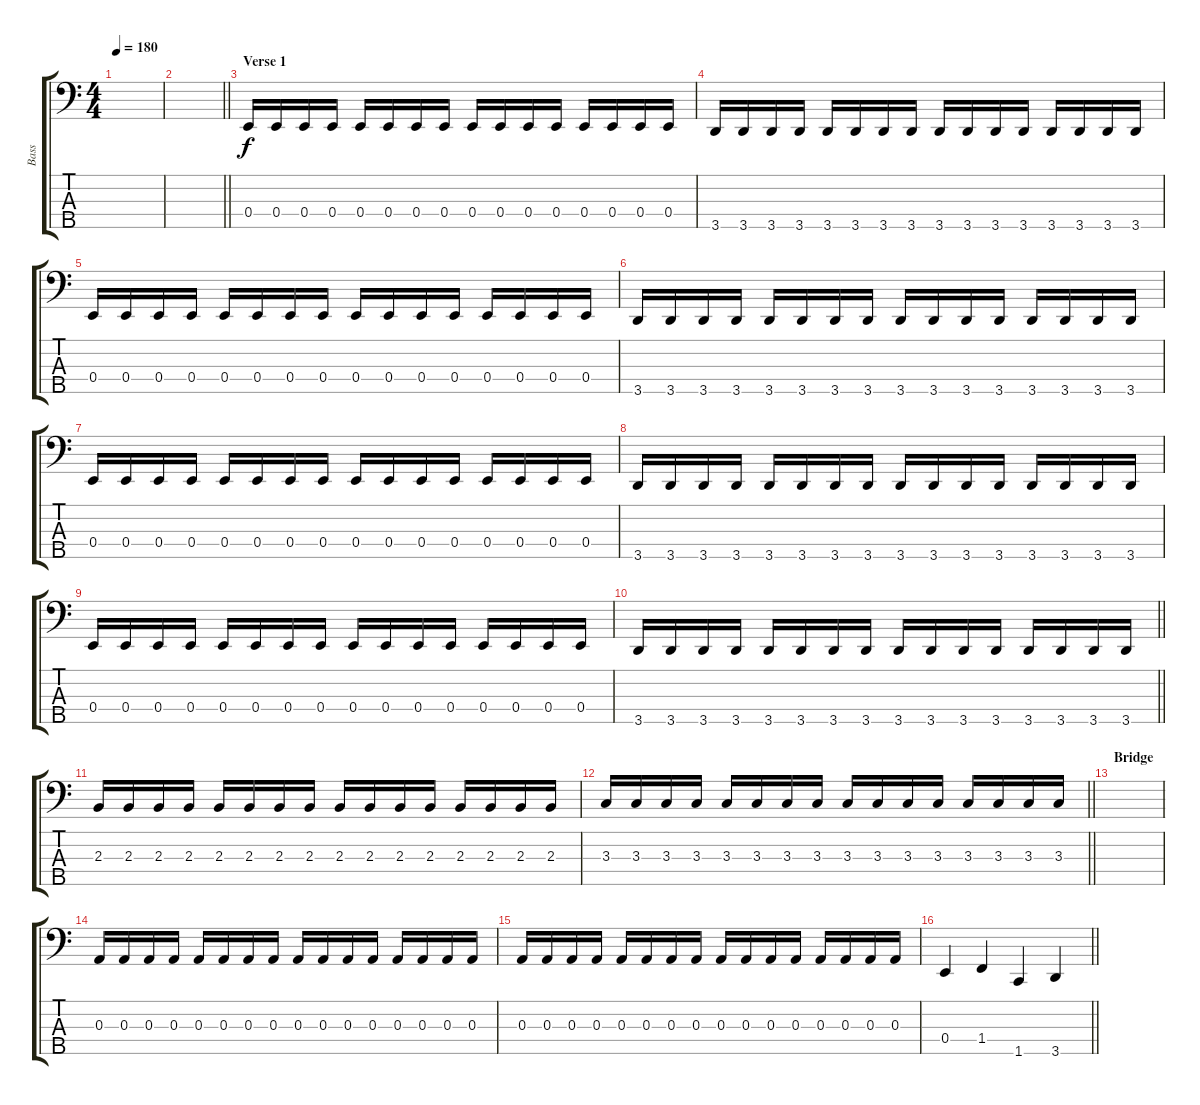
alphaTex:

\track ("Bass" "Bass") {instrument electricbassfinger}
\staff {score tabs}
\tuning (G2 D2 A1 E1 B0) {hide}
\ts (4 4)
\tempo 180
\clef f4
\ks c
|
\barLineRight lightlight
|
\section ("" "Verse 1")
0.4.16 0.4.16 0.4.16 0.4.16 0.4.16 0.4.16 0.4.16 0.4.16 0.4.16 0.4.16 0.4.16 0.4.16 0.4.16 0.4.16 0.4.16 0.4.16 |
3.5.16 3.5.16 3.5.16 3.5.16 3.5.16 3.5.16 3.5.16 3.5.16 3.5.16 3.5.16 3.5.16 3.5.16 3.5.16 3.5.16 3.5.16 3.5.16 |
0.4.16 0.4.16 0.4.16 0.4.16 0.4.16 0.4.16 0.4.16 0.4.16 0.4.16 0.4.16 0.4.16 0.4.16 0.4.16 0.4.16 0.4.16 0.4.16 |
3.5.16 3.5.16 3.5.16 3.5.16 3.5.16 3.5.16 3.5.16 3.5.16 3.5.16 3.5.16 3.5.16 3.5.16 3.5.16 3.5.16 3.5.16 3.5.16 |
0.4.16 0.4.16 0.4.16 0.4.16 0.4.16 0.4.16 0.4.16 0.4.16 0.4.16 0.4.16 0.4.16 0.4.16 0.4.16 0.4.16 0.4.16 0.4.16 |
3.5.16 3.5.16 3.5.16 3.5.16 3.5.16 3.5.16 3.5.16 3.5.16 3.5.16 3.5.16 3.5.16 3.5.16 3.5.16 3.5.16 3.5.16 3.5.16 |
0.4.16 0.4.16 0.4.16 0.4.16 0.4.16 0.4.16 0.4.16 0.4.16 0.4.16 0.4.16 0.4.16 0.4.16 0.4.16 0.4.16 0.4.16 0.4.16 |
\barLineRight lightlight
3.5.16 3.5.16 3.5.16 3.5.16 3.5.16 3.5.16 3.5.16 3.5.16 3.5.16 3.5.16 3.5.16 3.5.16 3.5.16 3.5.16 3.5.16 3.5.16 |
\section ("" "")
2.3.16 2.3.16 2.3.16 2.3.16 2.3.16 2.3.16 2.3.16 2.3.16 2.3.16 2.3.16 2.3.16 2.3.16 2.3.16 2.3.16 2.3.16 2.3.16 |
\barLineRight lightlight
3.3.16 3.3.16 3.3.16 3.3.16 3.3.16 3.3.16 3.3.16 3.3.16 3.3.16 3.3.16 3.3.16 3.3.16 3.3.16 3.3.16 3.3.16 3.3.16 |
\section ("" "Bridge")
|
0.3.16 0.3.16 0.3.16 0.3.16 0.3.16 0.3.16 0.3.16 0.3.16 0.3.16 0.3.16 0.3.16 0.3.16 0.3.16 0.3.16 0.3.16 0.3.16 |
0.3.16 0.3.16 0.3.16 0.3.16 0.3.16 0.3.16 0.3.16 0.3.16 0.3.16 0.3.16 0.3.16 0.3.16 0.3.16 0.3.16 0.3.16 0.3.16 |
\barLineRight lightlight
0.4.4 1.4.4 1.5.4 3.5.4
